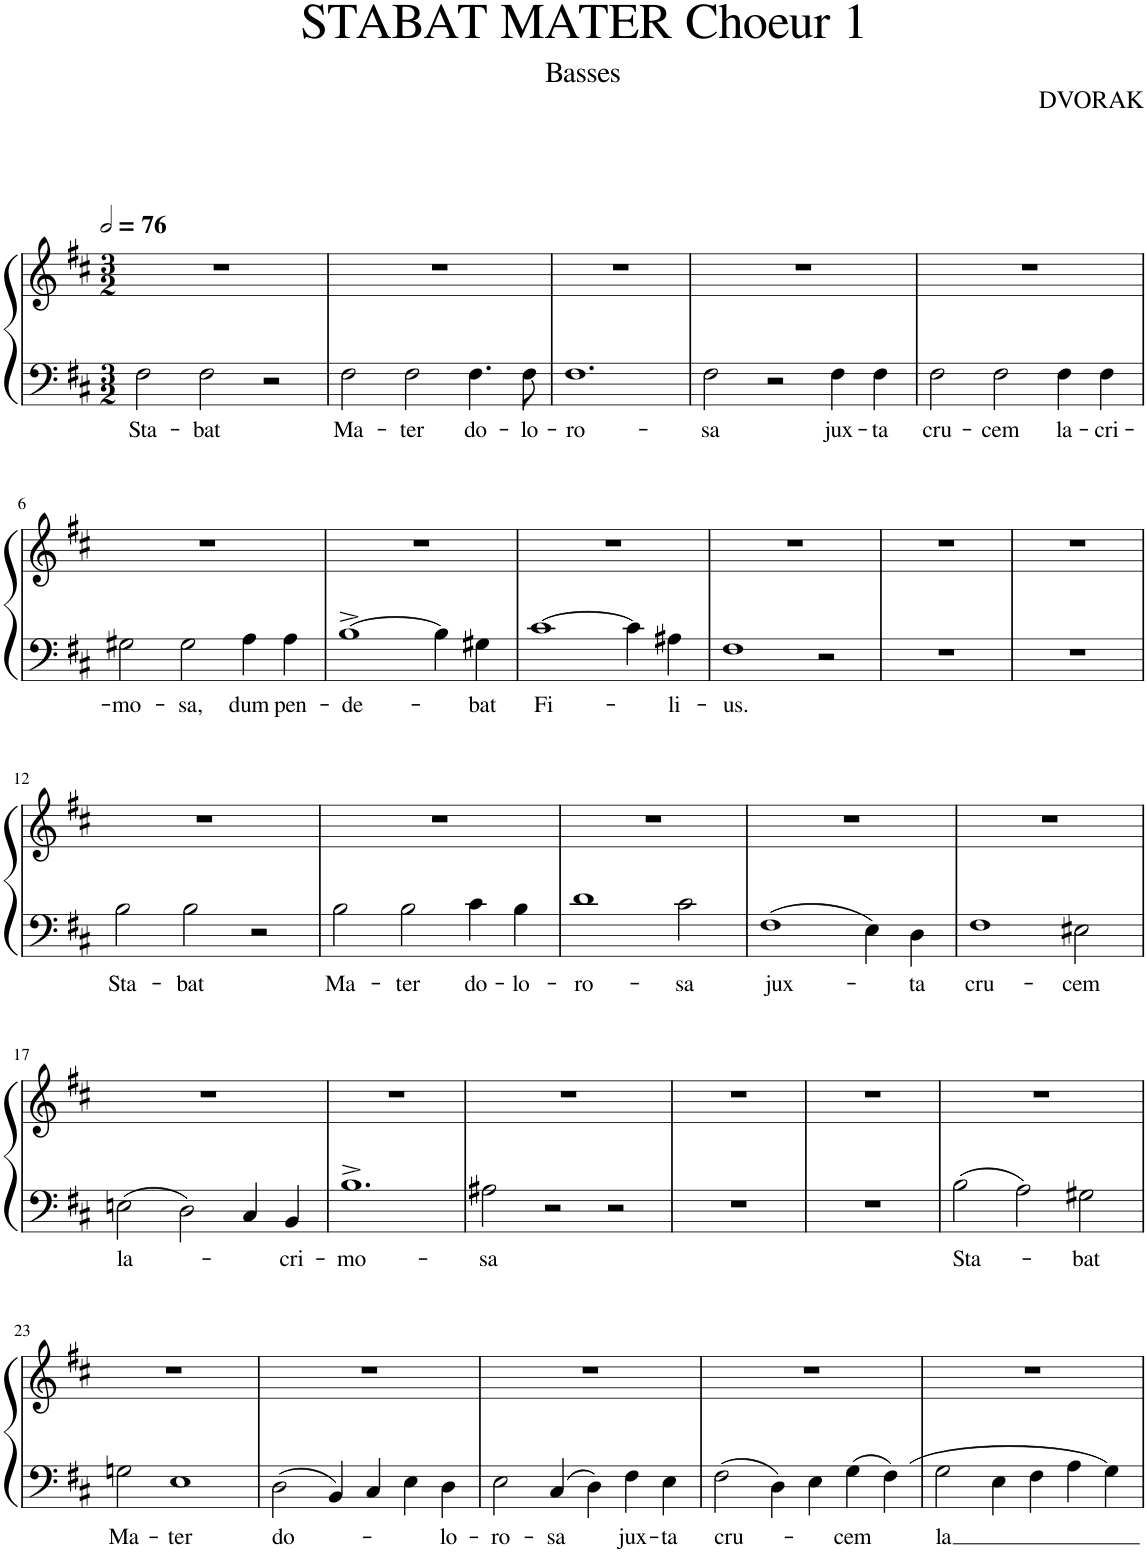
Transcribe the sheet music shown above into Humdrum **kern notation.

**kern	**text	**kern
*part1	*part1	*part1
*staff2	*staff2	*staff1
*I"Piano	*	*
*I'Pno.	*	*
*clefF4	*	*clefG2
*k[f#c#]	*	*k[f#c#]
*M3/2	*	*M3/2
*MM152	*	*MM152
=1	=1	=1
!	!LO:LY:b	!
2F#\	Sta-	1.r
!	!LO:LY:b	!
2F#\	-bat	.
2r	.	.
=2	=2	=2
!	!LO:LY:b	!
2F#\	Ma-	1.r
!	!LO:LY:b	!
2F#\	-ter	.
!	!LO:LY:b	!
4.F#\	do-	.
!	!LO:LY:b	!
8F#\	-lo-	.
=3	=3	=3
!	!LO:LY:b	!
1.F#	-ro-	1.r
=4	=4	=4
!	!LO:LY:b	!
2F#\	-sa	1.r
2r	.	.
!	!LO:LY:b	!
4F#\	jux-	.
!	!LO:LY:b	!
4F#\	-ta	.
=5	=5	=5
!	!LO:LY:b	!
2F#\	cru-	1.r
!	!LO:LY:b	!
2F#\	-cem	.
!	!LO:LY:b	!
4F#\	la-	.
!	!LO:LY:b	!
4F#\	-cri-	.
!!LO:LB:g=z
=6	=6	=6
!	!LO:LY:b	!
2G#X\	-mo-	1.r
!	!LO:LY:b	!
2G#\	-sa,	.
!	!LO:LY:b	!
4A\	dum	.
!	!LO:LY:b	!
4A\	pen-	.
=7	=7	=7
!	!LO:LY:b	!
[1B^	-de-	1.r
4B\]	.	.
!	!LO:LY:b	!
4G#X\	-bat	.
=8	=8	=8
!	!LO:LY:b	!
[1c#	Fi-	1.r
4c#\]	.	.
!	!LO:LY:b	!
4A#X\	-li-	.
=9	=9	=9
!	!LO:LY:b	!
1F#	-us.	1.r
2r	.	.
=10	=10	=10
1.r	.	1.r
=11	=11	=11
1.r	.	1.r
!!LO:LB:g=z
=12	=12	=12
!	!LO:LY:b	!
2B\	Sta-	1.r
!	!LO:LY:b	!
2B\	-bat	.
2r	.	.
=13	=13	=13
!	!LO:LY:b	!
2B\	Ma-	1.r
!	!LO:LY:b	!
2B\	-ter	.
!	!LO:LY:b	!
4c#\	do-	.
!	!LO:LY:b	!
4B\	-lo-	.
=14	=14	=14
!	!LO:LY:b	!
1d	-ro-	1.r
!	!LO:LY:b	!
2c#\	-sa	.
=15	=15	=15
!	!LO:LY:b	!
1F#	jux-	1.r
4E\	.	.
!	!LO:LY:b	!
4D\	-ta	.
=16	=16	=16
!	!LO:LY:b	!
1F#	cru-	1.r
!	!LO:LY:b	!
2E#X\	-cem	.
!!LO:LB:g=z
=17	=17	=17
!	!LO:LY:b	!
2En\	la-	1.r
2D\	.	.
4C#/	.	.
!	!LO:LY:b	!
4BB/	-cri-	.
=18	=18	=18
!	!LO:LY:b	!
1.B^	-mo-	1.r
=19	=19	=19
!	!LO:LY:b	!
2A#X\	-sa	1.r
2r	.	.
2r	.	.
=20	=20	=20
1.r	.	1.r
=21	=21	=21
1.r	.	1.r
=22	=22	=22
!	!LO:LY:b	!
2B\	Sta-	1.r
2A\	.	.
!	!LO:LY:b	!
2G#X\	-bat	.
!!LO:LB:g=z
=23	=23	=23
!	!LO:LY:b	!
2Gn\	Ma-	1.r
!	!LO:LY:b	!
1E	-ter	.
=24	=24	=24
!	!LO:LY:b	!
2D\	do-	1.r
4BB/	.	.
4C#/	.	.
4E\	.	.
!	!LO:LY:b	!
4D\	-lo-	.
=25	=25	=25
!	!LO:LY:b	!
2E\	-ro-	1.r
!	!LO:LY:b	!
4C#/	-sa	.
4D\	.	.
!	!LO:LY:b	!
4F#\	jux-	.
!	!LO:LY:b	!
4E\	-ta	.
=26	=26	=26
!	!LO:LY:b	!
2F#\	cru-	1.r
4D\	.	.
4E\	.	.
!	!LO:LY:b	!
4G\	-cem	.
4F#\	.	.
=27	=27	=27
!	!LO:LY:b	!
2G\	-la	1.r
4E\	.	.
4F#\	.	.
4A\	.	.
4G\	.	.
=	=	=
*-	*-	*-
